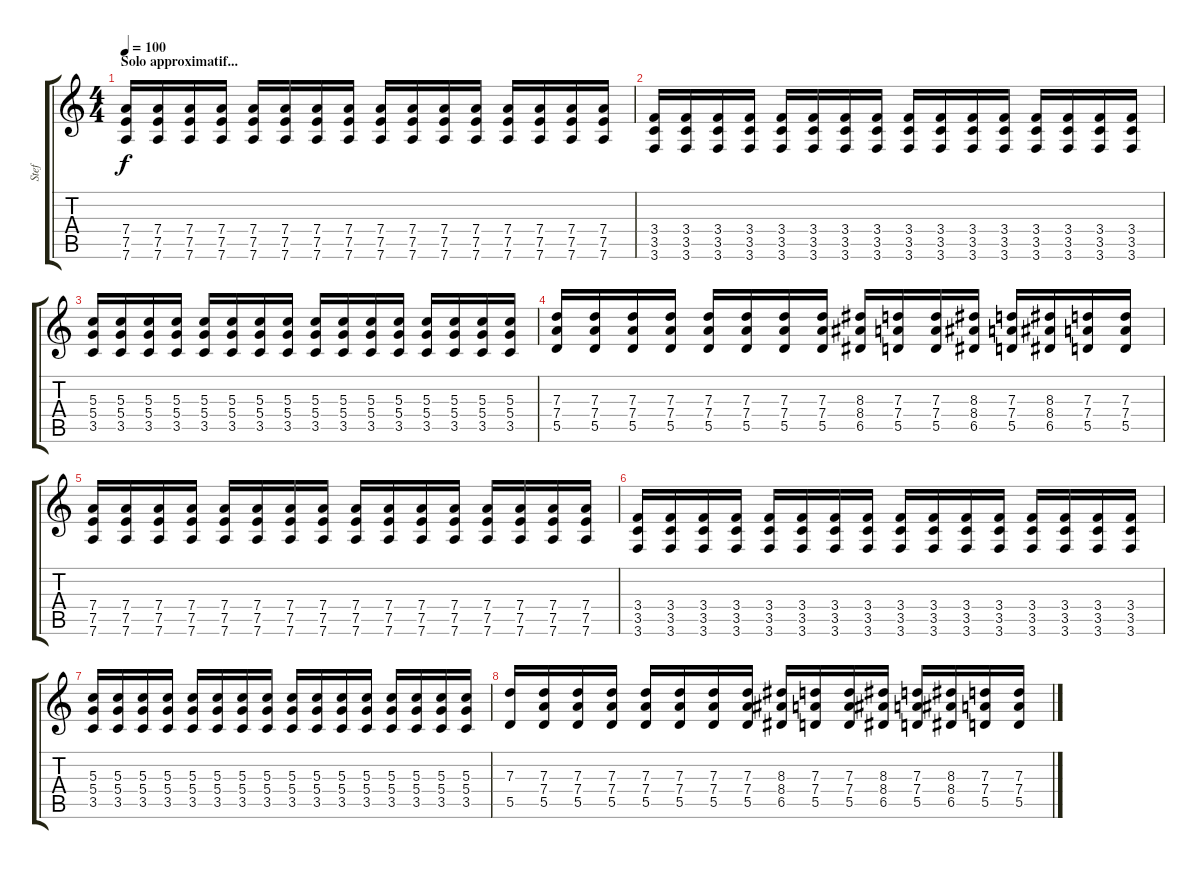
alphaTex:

\track ("Stef" "Stef") {instrument distortionguitar}
\staff {score tabs}
\tuning (E4 B3 G3 D3 A2 D2) {hide}
\ts (4 4)
\section ("" "Solo approximatif...")
\tempo 100
\clef g2
\ks c
(7.4 7.5 7.6).16{dy f} (7.4 7.5 7.6).16 (7.4 7.5 7.6).16 (7.4 7.5 7.6).16 (7.4 7.5 7.6).16 (7.4 7.5 7.6).16 (7.4 7.5 7.6).16 (7.4 7.5 7.6).16 (7.4 7.5 7.6).16 (7.4 7.5 7.6).16 (7.4 7.5 7.6).16 (7.4 7.5 7.6).16 (7.4 7.5 7.6).16 (7.4 7.5 7.6).16 (7.4 7.5 7.6).16 (7.4 7.5 7.6).16 |
(3.4 3.5 3.6).16 (3.4 3.5 3.6).16 (3.4 3.5 3.6).16 (3.4 3.5 3.6).16 (3.4 3.5 3.6).16 (3.4 3.5 3.6).16 (3.4 3.5 3.6).16 (3.4 3.5 3.6).16 (3.4 3.5 3.6).16 (3.4 3.5 3.6).16 (3.4 3.5 3.6).16 (3.4 3.5 3.6).16 (3.4 3.5 3.6).16 (3.4 3.5 3.6).16 (3.4 3.5 3.6).16 (3.4 3.5 3.6).16 |
(5.3 5.4 3.5).16 (5.3 5.4 3.5).16 (5.3 5.4 3.5).16 (5.3 5.4 3.5).16 (5.3 5.4 3.5).16 (5.3 5.4 3.5).16 (5.3 5.4 3.5).16 (5.3 5.4 3.5).16 (5.3 5.4 3.5).16 (5.3 5.4 3.5).16 (5.3 5.4 3.5).16 (5.3 5.4 3.5).16 (5.3 5.4 3.5).16 (5.3 5.4 3.5).16 (5.3 5.4 3.5).16 (5.3 5.4 3.5).16 |
(7.3 7.4 5.5).16 (7.3 7.4 5.5).16 (7.3 7.4 5.5).16 (7.3 7.4 5.5).16 (7.3 7.4 5.5).16 (7.3 7.4 5.5).16 (7.3 7.4 5.5).16 (7.3 7.4 5.5).16 (8.3 8.4 6.5).16 (7.3 7.4 5.5).16 (7.3 7.4 5.5).16 (8.3 8.4 6.5).16 (7.3 7.4 5.5).16 (8.3 8.4 6.5).16 (7.3 7.4 5.5).16 (7.3 7.4 5.5).16 |
(7.4 7.5 7.6).16 (7.4 7.5 7.6).16 (7.4 7.5 7.6).16 (7.4 7.5 7.6).16 (7.4 7.5 7.6).16 (7.4 7.5 7.6).16 (7.4 7.5 7.6).16 (7.4 7.5 7.6).16 (7.4 7.5 7.6).16 (7.4 7.5 7.6).16 (7.4 7.5 7.6).16 (7.4 7.5 7.6).16 (7.4 7.5 7.6).16 (7.4 7.5 7.6).16 (7.4 7.5 7.6).16 (7.4 7.5 7.6).16 |
(3.4 3.5 3.6).16 (3.4 3.5 3.6).16 (3.4 3.5 3.6).16 (3.4 3.5 3.6).16 (3.4 3.5 3.6).16 (3.4 3.5 3.6).16 (3.4 3.5 3.6).16 (3.4 3.5 3.6).16 (3.4 3.5 3.6).16 (3.4 3.5 3.6).16 (3.4 3.5 3.6).16 (3.4 3.5 3.6).16 (3.4 3.5 3.6).16 (3.4 3.5 3.6).16 (3.4 3.5 3.6).16 (3.4 3.5 3.6).16 |
(5.3 5.4 3.5).16 (5.3 5.4 3.5).16 (5.3 5.4 3.5).16 (5.3 5.4 3.5).16 (5.3 5.4 3.5).16 (5.3 5.4 3.5).16 (5.3 5.4 3.5).16 (5.3 5.4 3.5).16 (5.3 5.4 3.5).16 (5.3 5.4 3.5).16 (5.3 5.4 3.5).16 (5.3 5.4 3.5).16 (5.3 5.4 3.5).16 (5.3 5.4 3.5).16 (5.3 5.4 3.5).16 (5.3 5.4 3.5).16 |
(7.3 5.5).16 (7.3 7.4 5.5).16 (7.3 7.4 5.5).16 (7.3 7.4 5.5).16 (7.3 7.4 5.5).16 (7.3 7.4 5.5).16 (7.3 7.4 5.5).16 (7.3 7.4 5.5).16 (8.3 8.4 6.5).16 (7.3 7.4 5.5).16 (7.3 7.4 5.5).16 (8.3 8.4 6.5).16 (7.3 7.4 5.5).16 (8.3 8.4 6.5).16 (7.3 7.4 5.5).16 (7.3 7.4 5.5).16
